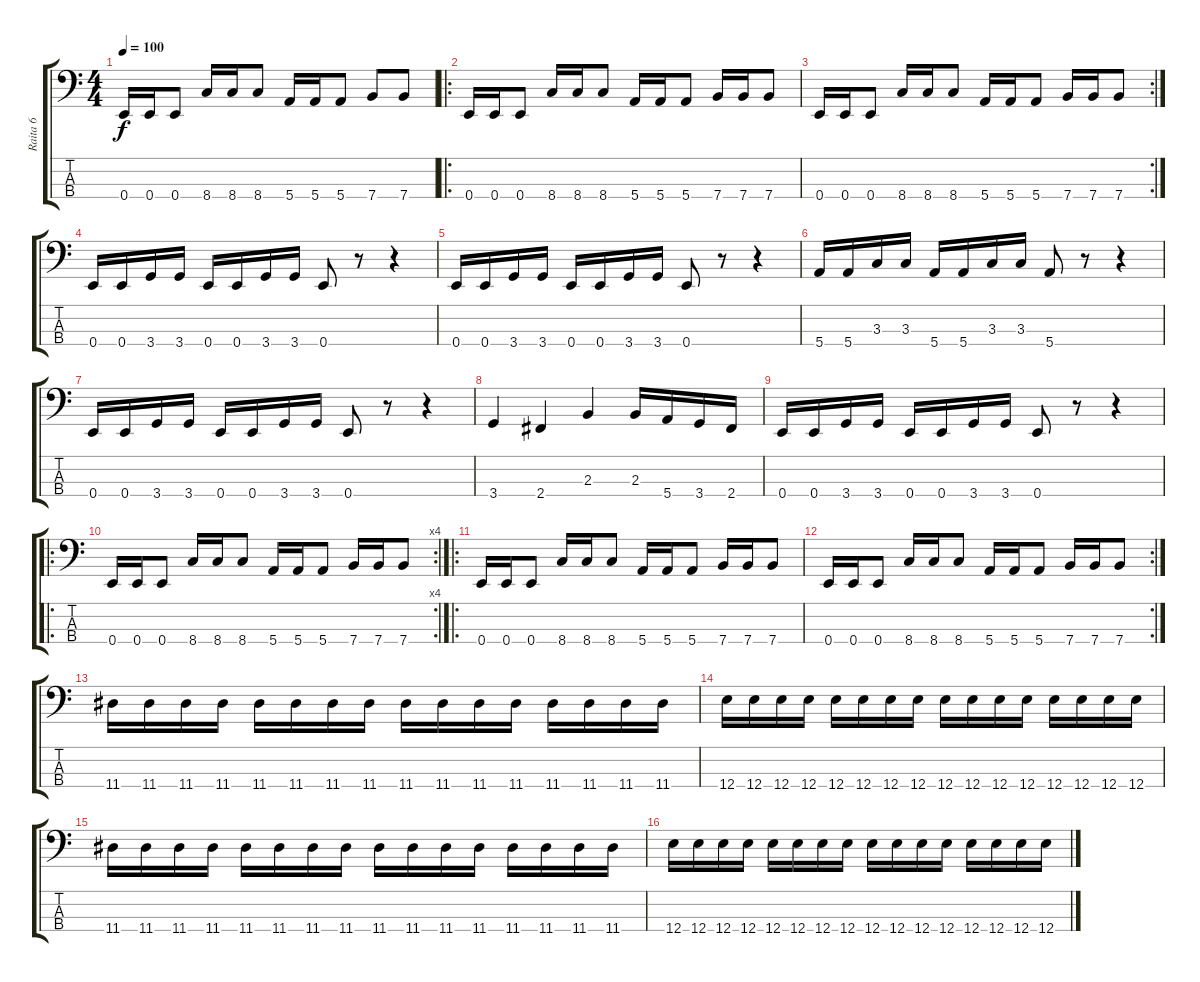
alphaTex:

\track ("Raita 6" "Raita 6") {instrument electricbassfinger}
\staff {score tabs}
\tuning (G2 D2 A1 E1) {hide}
\ts (4 4)
\tempo 100
\clef f4
\ks c
0.4.16{dy f} 0.4.16 0.4.8 8.4.16 8.4.16 8.4.8 5.4.16 5.4.16 5.4.8 7.4.8 7.4.8 |
\ro
0.4.16 0.4.16 0.4.8 8.4.16 8.4.16 8.4.8 5.4.16 5.4.16 5.4.8 7.4.16 7.4.16 7.4.8 |
\rc 2
0.4.16 0.4.16 0.4.8 8.4.16 8.4.16 8.4.8 5.4.16 5.4.16 5.4.8 7.4.16 7.4.16 7.4.8 |
0.4.16 0.4.16 3.4.16 3.4.16 0.4.16 0.4.16 3.4.16 3.4.16 0.4.8 r.8 r.4 |
0.4.16 0.4.16 3.4.16 3.4.16 0.4.16 0.4.16 3.4.16 3.4.16 0.4.8 r.8 r.4 |
5.4.16 5.4.16 3.3.16 3.3.16 5.4.16 5.4.16 3.3.16 3.3.16 5.4.8 r.8 r.4 |
0.4.16 0.4.16 3.4.16 3.4.16 0.4.16 0.4.16 3.4.16 3.4.16 0.4.8 r.8 r.4 |
3.4.4 2.4.4 2.3.4 2.3.16 5.4.16 3.4.16 2.4.16 |
0.4.16 0.4.16 3.4.16 3.4.16 0.4.16 0.4.16 3.4.16 3.4.16 0.4.8 r.8 r.4 |
\ro
\rc 4
0.4.16 0.4.16 0.4.8 8.4.16 8.4.16 8.4.8 5.4.16 5.4.16 5.4.8 7.4.16 7.4.16 7.4.8 |
\ro
0.4.16 0.4.16 0.4.8 8.4.16 8.4.16 8.4.8 5.4.16 5.4.16 5.4.8 7.4.16 7.4.16 7.4.8 |
\rc 2
0.4.16 0.4.16 0.4.8 8.4.16 8.4.16 8.4.8 5.4.16 5.4.16 5.4.8 7.4.16 7.4.16 7.4.8 |
11.4.16 11.4.16 11.4.16 11.4.16 11.4.16 11.4.16 11.4.16 11.4.16 11.4.16 11.4.16 11.4.16 11.4.16 11.4.16 11.4.16 11.4.16 11.4.16 |
12.4.16 12.4.16 12.4.16 12.4.16 12.4.16 12.4.16 12.4.16 12.4.16 12.4.16 12.4.16 12.4.16 12.4.16 12.4.16 12.4.16 12.4.16 12.4.16 |
11.4.16 11.4.16 11.4.16 11.4.16 11.4.16 11.4.16 11.4.16 11.4.16 11.4.16 11.4.16 11.4.16 11.4.16 11.4.16 11.4.16 11.4.16 11.4.16 |
12.4.16 12.4.16 12.4.16 12.4.16 12.4.16 12.4.16 12.4.16 12.4.16 12.4.16 12.4.16 12.4.16 12.4.16 12.4.16 12.4.16 12.4.16 12.4.16
